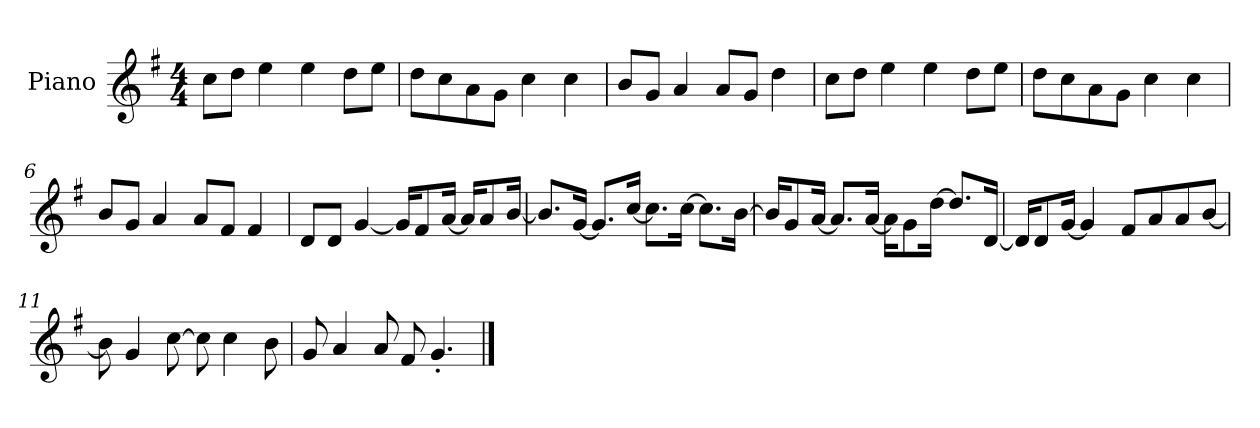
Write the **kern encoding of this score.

**kern
*part1
*staff1
*I"Piano
*I'P-no
*clefG2
*k[f#]
*M4/4
*MM90
=1
8cc\L
8dd\J
4ee\
4ee\
8dd\L
8ee\J
=2
8dd\L
8cc\
8a\
8g\J
4cc\
4cc\
=3
8b/L
8g/J
4a/
8a/L
8g/J
4dd\
=4
8cc\L
8dd\J
4ee\
4ee\
8dd\L
8ee\J
=5
8dd\L
8cc\
8a\
8g\J
4cc\
4cc\
=6
8b/L
8g/J
4a/
8a/L
8f#/J
4f#/
!!LO:LB:g=z
=7
8d/L
8d/J
[4g/
16g/KL]
8f#/
[16a/Jk
16a/KL]
8a/
[16b/Jk
=8
8.b/L]
[16g/Jk
8.g/L]
[16cc/Jk
8.cc\L]
[16cc\Jk
8.cc\L]
[16b\Jk
=9
16b/KL]
8g/
[16a/Jk
8.a/L]
[16a/Jk
16a\KL]
8g\
[16dd\Jk
8.dd/L]
[16d/Jk
=10
16d/KL]
8d/
[16g/Jk
4g/]
8f#/L
8a/
8a/
[8b/J
!!LO:LB:g=z
=11
8b\]
4g/
[8cc\
8cc\]
4cc\
8b\
=12
8g/
4a/
8a/
8f#/
4.g'/
==
*-
